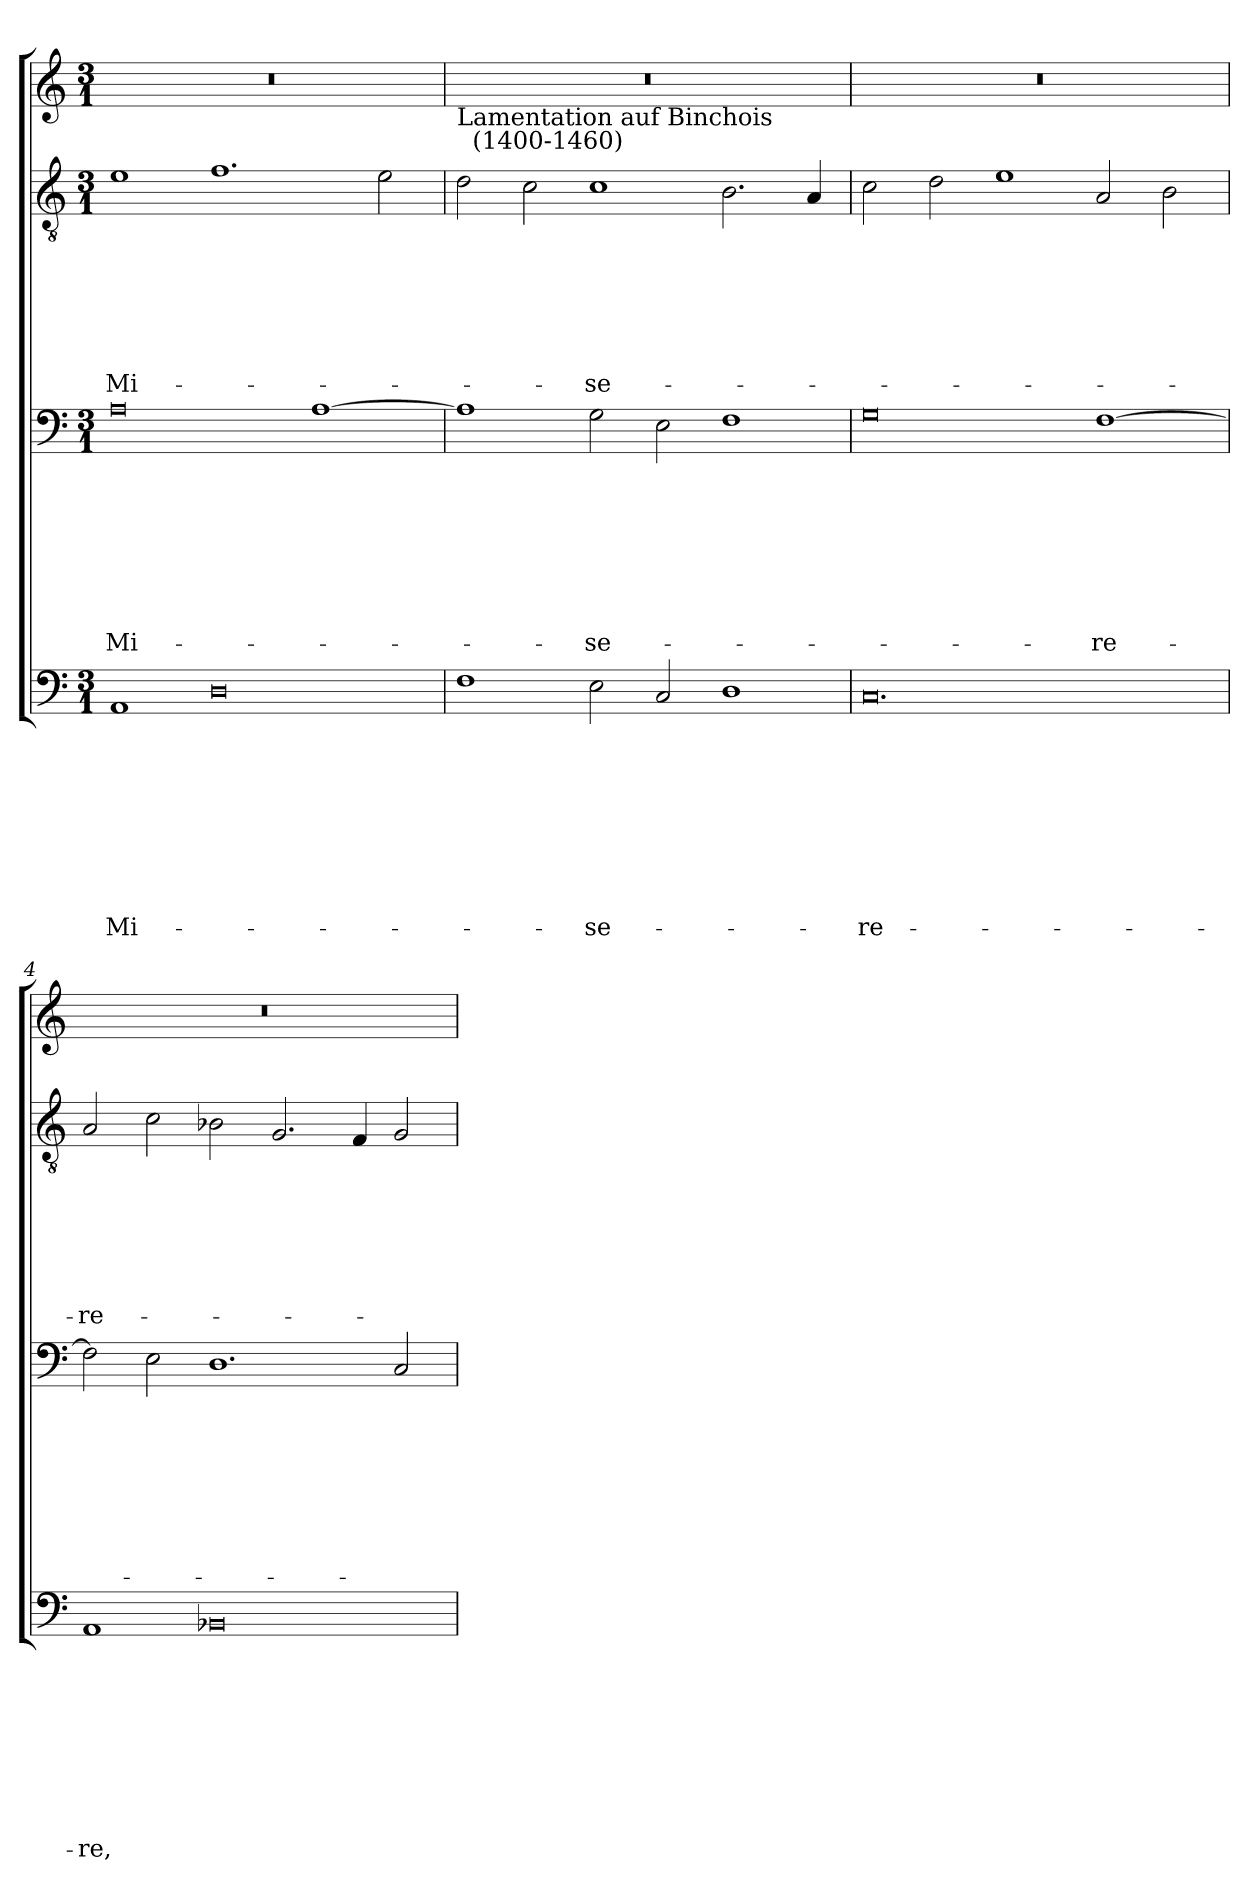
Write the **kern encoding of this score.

**kern	**text	**text	**text	**text	**text	**text	**text	**text	**text	**kern	**text	**text	**text	**text	**text	**text	**text	**text	**kern	**text	**text	**text	**text	**text	**text	**text	**kern
*part4	*part4	*part4	*part4	*part4	*part4	*part4	*part4	*part4	*part4	*part3	*part3	*part3	*part3	*part3	*part3	*part3	*part3	*part3	*part2	*part2	*part2	*part2	*part2	*part2	*part2	*part2	*part1
*staff4	*staff4	*staff4	*staff4	*staff4	*staff4	*staff4	*staff4	*staff4	*staff4	*staff3	*staff3	*staff3	*staff3	*staff3	*staff3	*staff3	*staff3	*staff3	*staff2	*staff2	*staff2	*staff2	*staff2	*staff2	*staff2	*staff2	*staff1
*clefF4	*	*	*	*	*	*	*	*	*	*clefF4	*	*	*	*	*	*	*	*	*clefGv2	*	*	*	*	*	*	*	*clefG2
*k[]	*	*	*	*	*	*	*	*	*	*k[]	*	*	*	*	*	*	*	*	*k[]	*	*	*	*	*	*	*	*k[]
*C:	*	*	*	*	*	*	*	*	*	*C:	*	*	*	*	*	*	*	*	*C:	*	*	*	*	*	*	*	*C:
*M3/1	*	*	*	*	*	*	*	*	*	*M3/1	*	*	*	*	*	*	*	*	*M3/1	*	*	*	*	*	*	*	*M3/1
=1	=1	=1	=1	=1	=1	=1	=1	=1	=1	=1	=1	=1	=1	=1	=1	=1	=1	=1	=1	=1	=1	=1	=1	=1	=1	=1	=1
!	!	!	!	!	!	!	!	!	!LO:LY:b	!	!	!	!	!	!	!	!	!LO:LY:b	!	!	!	!	!	!	!	!LO:LY:b	!
1AA	.	.	.	.	.	.	.	.	Mi-	0A	.	.	.	.	.	.	.	Mi-	1e	.	.	.	.	.	.	Mi-	0.r
0D	.	.	.	.	.	.	.	.	.	.	.	.	.	.	.	.	.	.	1.f	.	.	.	.	.	.	.	.
.	.	.	.	.	.	.	.	.	.	[1A	.	.	.	.	.	.	.	.	.	.	.	.	.	.	.	.	.
.	.	.	.	.	.	.	.	.	.	.	.	.	.	.	.	.	.	.	2e\	.	.	.	.	.	.	.	.
=2	=2	=2	=2	=2	=2	=2	=2	=2	=2	=2	=2	=2	=2	=2	=2	=2	=2	=2	=2	=2	=2	=2	=2	=2	=2	=2	=2
!	!	!	!	!	!	!	!	!	!	!	!	!	!	!	!	!	!	!	!	!	!	!	!	!	!	!	!LO:TX:b:t=Lamentation auf  Binchois\n   (1400-1460)
1F	.	.	.	.	.	.	.	.	.	1A]	.	.	.	.	.	.	.	.	2d\	.	.	.	.	.	.	.	0.r
.	.	.	.	.	.	.	.	.	.	.	.	.	.	.	.	.	.	.	2c\	.	.	.	.	.	.	.	.
!	!	!	!	!	!	!	!	!	!LO:LY:b	!	!	!	!	!	!	!	!	!LO:LY:b	!	!	!	!	!	!	!	!LO:LY:b	!
2E\	.	.	.	.	.	.	.	.	-se-	2G\	.	.	.	.	.	.	.	-se-	1c	.	.	.	.	.	.	-se-	.
2C/	.	.	.	.	.	.	.	.	.	2E\	.	.	.	.	.	.	.	.	.	.	.	.	.	.	.	.	.
1D	.	.	.	.	.	.	.	.	.	1F	.	.	.	.	.	.	.	.	2.B\	.	.	.	.	.	.	.	.
.	.	.	.	.	.	.	.	.	.	.	.	.	.	.	.	.	.	.	4A/	.	.	.	.	.	.	.	.
=3	=3	=3	=3	=3	=3	=3	=3	=3	=3	=3	=3	=3	=3	=3	=3	=3	=3	=3	=3	=3	=3	=3	=3	=3	=3	=3	=3
!	!	!	!	!	!	!	!	!	!LO:LY:b	!	!	!	!	!	!	!	!	!	!	!	!	!	!	!	!	!	!
0.C	.	.	.	.	.	.	.	.	-re-	0G	.	.	.	.	.	.	.	.	2c\	.	.	.	.	.	.	.	0.r
.	.	.	.	.	.	.	.	.	.	.	.	.	.	.	.	.	.	.	2d\	.	.	.	.	.	.	.	.
.	.	.	.	.	.	.	.	.	.	.	.	.	.	.	.	.	.	.	1e	.	.	.	.	.	.	.	.
!	!	!	!	!	!	!	!	!	!	!	!	!	!	!	!	!	!	!LO:LY:b	!	!	!	!	!	!	!	!	!
.	.	.	.	.	.	.	.	.	.	[1F	.	.	.	.	.	.	.	-re-	2A/	.	.	.	.	.	.	.	.
.	.	.	.	.	.	.	.	.	.	.	.	.	.	.	.	.	.	.	2B\	.	.	.	.	.	.	.	.
=4	=4	=4	=4	=4	=4	=4	=4	=4	=4	=4	=4	=4	=4	=4	=4	=4	=4	=4	=4	=4	=4	=4	=4	=4	=4	=4	=4
!	!	!	!	!	!	!	!	!	!LO:LY:b	!	!	!	!	!	!	!	!	!	!	!	!	!	!	!	!	!LO:LY:b	!
1AA	.	.	.	.	.	.	.	.	-re,	2F\]	.	.	.	.	.	.	.	.	2A/	.	.	.	.	.	.	-re-	0.r
.	.	.	.	.	.	.	.	.	.	2E\	.	.	.	.	.	.	.	.	2c\	.	.	.	.	.	.	.	.
0BB-X	.	.	.	.	.	.	.	.	.	1.D	.	.	.	.	.	.	.	.	2B-\	.	.	.	.	.	.	.	.
.	.	.	.	.	.	.	.	.	.	.	.	.	.	.	.	.	.	.	2.G/	.	.	.	.	.	.	.	.
.	.	.	.	.	.	.	.	.	.	.	.	.	.	.	.	.	.	.	4F/	.	.	.	.	.	.	.	.
.	.	.	.	.	.	.	.	.	.	2C/	.	.	.	.	.	.	.	.	2G/	.	.	.	.	.	.	.	.
=	=	=	=	=	=	=	=	=	=	=	=	=	=	=	=	=	=	=	=	=	=	=	=	=	=	=	=
*-	*-	*-	*-	*-	*-	*-	*-	*-	*-	*-	*-	*-	*-	*-	*-	*-	*-	*-	*-	*-	*-	*-	*-	*-	*-	*-	*-
